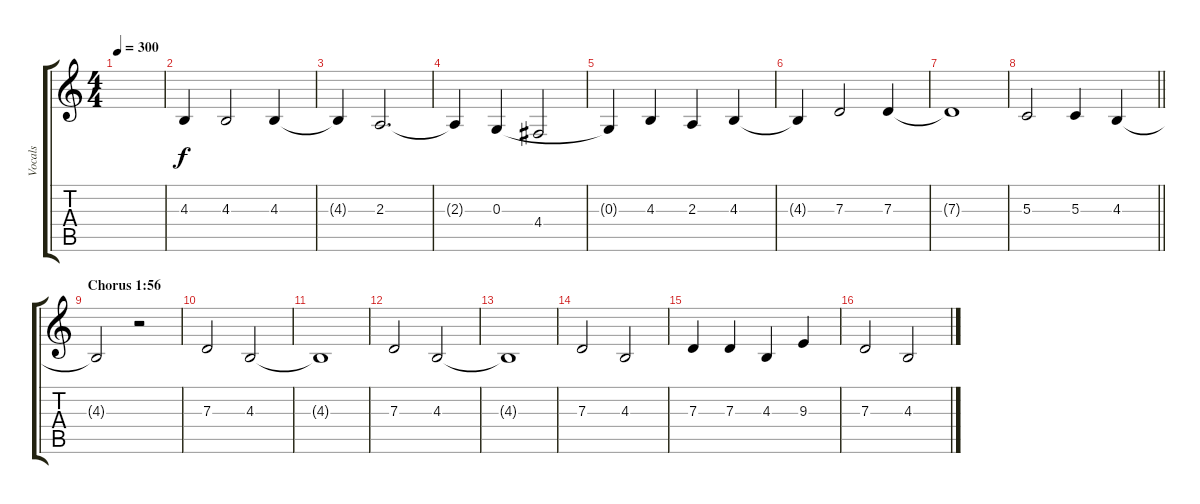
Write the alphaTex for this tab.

\track ("Vocals" "Vocals") {mute instrument choiraahs}
\staff {score tabs}
\tuning (E4 B3 G3 D3 A2 E2) {hide}
\ts (4 4)
\tempo 300
\clef g2
\ks c
|
4.3.4 4.3.2 4.3.4 |
4.3{t}.4 2.3.2{d} |
2.3{t}.4 0.3.4 4.4.2 |
0.3{t}.4 4.3.4 2.3.4 4.3.4 |
4.3{t}.4 7.3.2 7.3.4 |
7.3{t}.1 |
\barLineRight lightlight
5.3.2 5.3.4 4.3.4 |
\section ("" "Chorus 1:56")
4.3{t}.2 r.2 |
7.3.2 4.3.2 |
4.3{t}.1 |
7.3.2 4.3.2 |
4.3{t}.1 |
7.3.2 4.3.2 |
7.3.4 7.3.4 4.3.4 9.3.4 |
7.3.2 4.3.2
